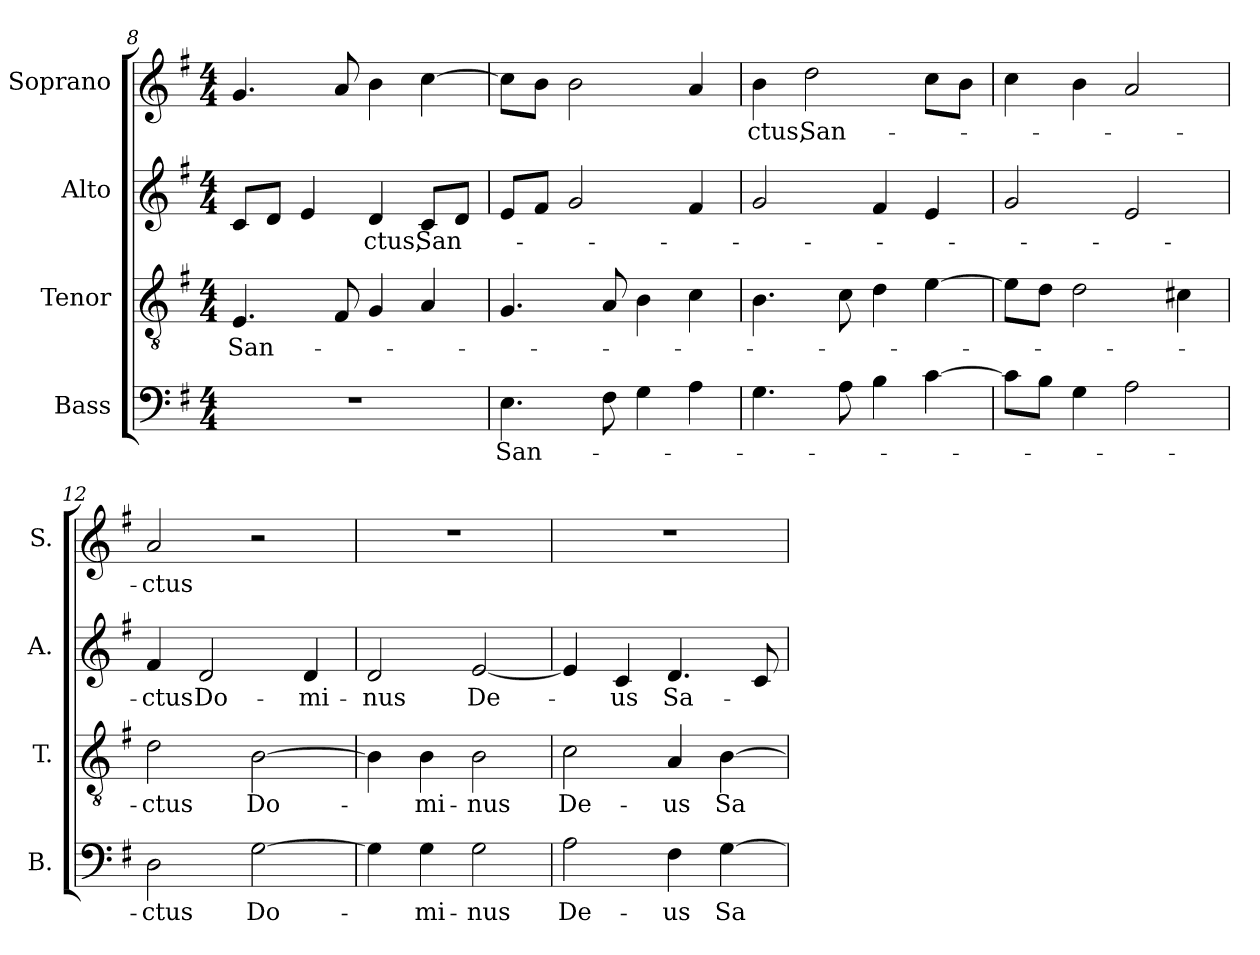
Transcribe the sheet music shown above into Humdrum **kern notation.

**kern	**text	**kern	**text	**kern	**text	**kern	**text
*part4	*part4	*part3	*part3	*part2	*part2	*part1	*part1
*staff4	*staff4	*staff3	*staff3	*staff2	*staff2	*staff1	*staff1
*I"Bass	*	*I"Tenor	*	*I"Alto	*	*I"Soprano	*
*I'B.	*	*I'T.	*	*I'A.	*	*I'S.	*
*clefF4	*	*clefGv2	*	*clefG2	*	*clefG2	*
*	*	*ITrd7c12	*	*	*	*	*
*k[f#]	*	*k[f#]	*	*k[f#]	*	*k[f#]	*
*G:	*	*G:	*	*G:	*	*G:	*
*M4/4	*	*M4/4	*	*M4/4	*	*M4/4	*
=8	=8	=8	=8	=8	=8	=8	=8
!	!	!	!LO:LY:b:color=#000000	!	!	!	!
1r	.	4.EEi/	San-	8ci/L	.	4.gi/	.
.	.	.	.	8di/J	.	.	.
.	.	.	.	4ei/	.	.	.
.	.	8FF#i/	.	.	.	8ai/	.
!	!	!	!	!	!LO:LY:b:color=#000000	!	!
.	.	4GGi/	.	4di/	-ctus,	4bi\	.
!	!	!	!	!	!LO:LY:b:color=#000000	!	!
.	.	4AAi/	.	8ci/L	San-	[4cci\	.
.	.	.	.	8di/J	.	.	.
=9	=9	=9	=9	=9	=9	=9	=9
!	!LO:LY:b:color=#000000	!	!	!	!	!	!
4.Ei\	San-	4.GGi/	.	8ei/L	.	8cci\L]	.
.	.	.	.	8f#i/J	.	8bi\J	.
.	.	.	.	2gi/	.	2bi\	.
8F#i\	.	8AAi/	.	.	.	.	.
4Gi\	.	4BBi\	.	.	.	.	.
4Ai\	.	4Ci\	.	4f#i/	.	4ai/	.
=10	=10	=10	=10	=10	=10	=10	=10
!	!	!	!	!	!	!	!LO:LY:b:color=#000000
4.Gi\	.	4.BBi\	.	2gi/	.	4bi\	-ctus,
!	!	!	!	!	!	!	!LO:LY:b:color=#000000
.	.	.	.	.	.	2ddi\	San-
8Ai\	.	8Ci\	.	.	.	.	.
4Bi\	.	4Di\	.	4f#i/	.	.	.
[4ci\	.	[4Ei\	.	4ei/	.	8cci\L	.
.	.	.	.	.	.	8bi\J	.
=11	=11	=11	=11	=11	=11	=11	=11
8ci\L]	.	8Ei\L]	.	2gi/	.	4cci\	.
8Bi\J	.	8Di\J	.	.	.	.	.
4Gi\	.	2Di\	.	.	.	4bi\	.
2Ai\	.	.	.	2ei/	.	2ai/	.
.	.	4C#Xi\	.	.	.	.	.
=12	=12	=12	=12	=12	=12	=12	=12
!	!LO:LY:b:color=#000000	!	!	!	!	!	!
!	!	!	!LO:LY:b:color=#000000	!	!	!	!
!	!	!	!	!	!LO:LY:b:color=#000000	!	!
!	!	!	!	!	!	!	!LO:LY:b:color=#000000
2Di\	-ctus	2Di\	-ctus	4f#i/	-ctus	2ai/	-ctus
!	!	!	!	!	!LO:LY:b:color=#000000	!	!
.	.	.	.	2di/	Do-	.	.
!	!LO:LY:b:color=#000000	!	!	!	!	!	!
!	!	!	!LO:LY:b:color=#000000	!	!	!	!
[2Gi\	Do-	[2BBi\	Do-	.	.	2r	.
!	!	!	!	!	!LO:LY:b:color=#000000	!	!
.	.	.	.	4di/	-mi-	.	.
!!LO:LB:g=z
=13	=13	=13	=13	=13	=13	=13	=13
!	!	!	!	!	!LO:LY:b:color=#000000	!	!
4Gi\]	.	4BBi\]	.	2di/	-nus	1r	.
!	!LO:LY:b:color=#000000	!	!	!	!	!	!
!	!	!	!LO:LY:b:color=#000000	!	!	!	!
4Gi\	-mi-	4BBi\	-mi-	.	.	.	.
!	!LO:LY:b:color=#000000	!	!	!	!	!	!
!	!	!	!LO:LY:b:color=#000000	!	!	!	!
!	!	!	!	!	!LO:LY:b:color=#000000	!	!
2Gi\	-nus	2BBi\	-nus	[2ei/	De-	.	.
=14	=14	=14	=14	=14	=14	=14	=14
!	!LO:LY:b:color=#000000	!	!	!	!	!	!
!	!	!	!LO:LY:b:color=#000000	!	!	!	!
2Ai\	De-	2Ci\	De-	4ei/]	.	1r	.
!	!	!	!	!	!LO:LY:b:color=#000000	!	!
.	.	.	.	4ci/	-us	.	.
!	!LO:LY:b:color=#000000	!	!	!	!	!	!
!	!	!	!LO:LY:b:color=#000000	!	!	!	!
!	!	!	!	!	!LO:LY:b:color=#000000	!	!
4F#i\	-us	4AAi/	-us	4.di/	Sa-	.	.
!	!LO:LY:b:color=#000000	!	!	!	!	!	!
!	!	!	!LO:LY:b:color=#000000	!	!	!	!
[4Gi\	Sa-	[4BBi\	Sa-	.	.	.	.
.	.	.	.	8ci/	.	.	.
=	=	=	=	=	=	=	=
*-	*-	*-	*-	*-	*-	*-	*-
